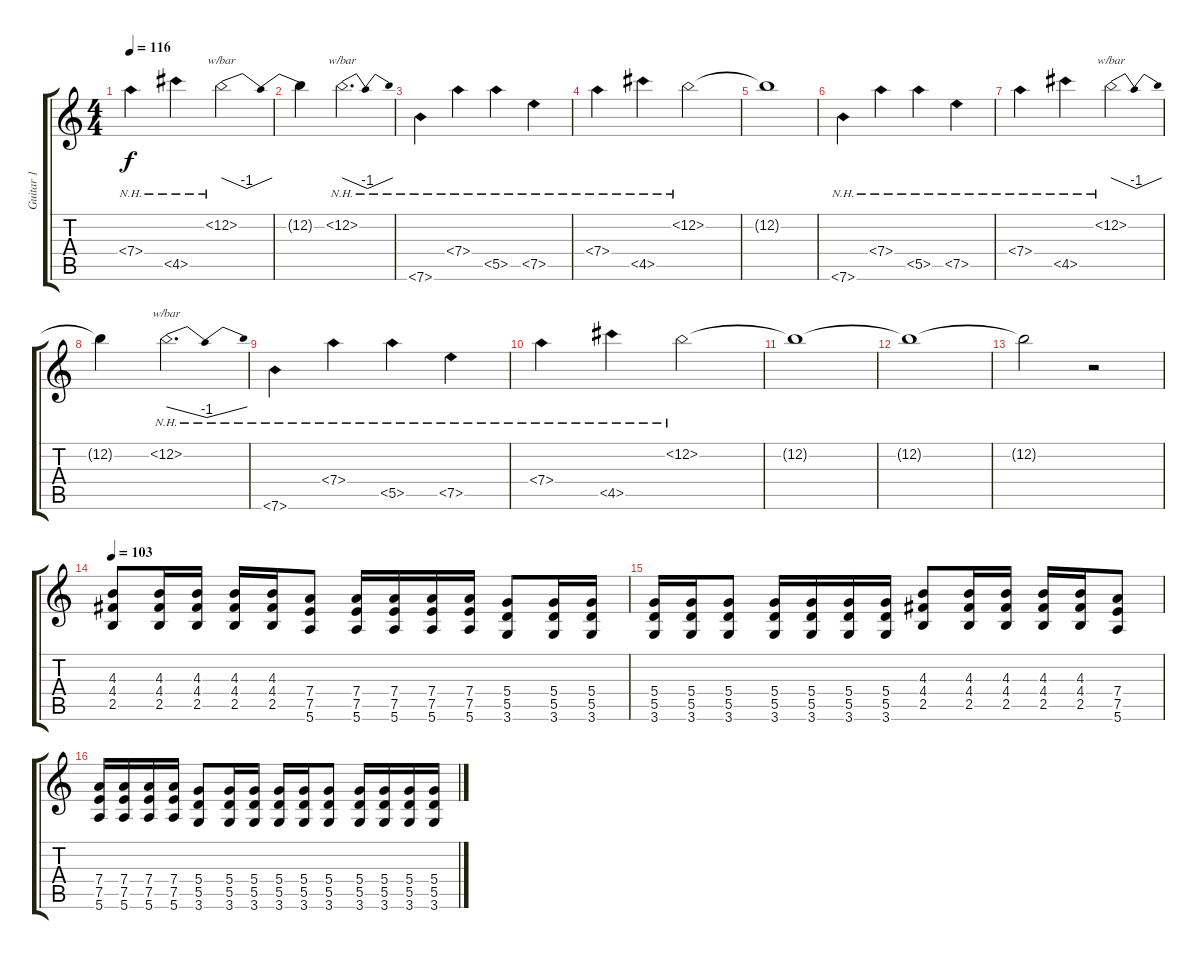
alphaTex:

\track ("Guitar 1" "Guitar 1") {instrument overdrivenguitar}
\staff {score tabs}
\tuning (E4 B3 G3 D3 A2 E2) {hide}
\ts (4 4)
\tempo 116
\clef g2
\ks c
7.4{nh}.4{dy f} 4.5{nh}.4 12.2{nh}.2{tbe (dip default 0 0 30 -4 60 0)} |
12.2{t}.4 12.2{nh}.2{d tbe (dip default 0 0 30 -4 60 0)} |
7.6{nh}.4 7.4{nh}.4 5.5{nh}.4 7.5{nh}.4 |
7.4{nh}.4 4.5{nh}.4 12.2{nh}.2 |
12.2{t}.1 |
7.6{nh}.4 7.4{nh}.4 5.5{nh}.4 7.5{nh}.4 |
7.4{nh}.4 4.5{nh}.4 12.2{nh}.2{tbe (dip default 0 0 30 -4 60 0)} |
12.2{t}.4 12.2{nh}.2{d tbe (dip default 0 0 30 -4 60 0)} |
7.6{nh}.4 7.4{nh}.4 5.5{nh}.4 7.5{nh}.4 |
7.4{nh}.4 4.5{nh}.4 12.2{nh}.2 |
12.2{t}.1 |
12.2{t}.1 |
12.2{t}.2 r.2 |
\tempo 103
(4.3 4.4 2.5).8{instrument overdrivenguitar} (4.3 4.4 2.5).16 (4.3 4.4 2.5).16 (4.3 4.4 2.5).16 (4.3 4.4 2.5).16 (7.4 7.5 5.6).8 (7.4 7.5 5.6).16 (7.4 7.5 5.6).16 (7.4 7.5 5.6).16 (7.4 7.5 5.6).16 (5.4 5.5 3.6).8 (5.4 5.5 3.6).16 (5.4 5.5 3.6).16 |
(5.4 5.5 3.6).16 (5.4 5.5 3.6).16 (5.4 5.5 3.6).8 (5.4 5.5 3.6).16 (5.4 5.5 3.6).16 (5.4 5.5 3.6).16 (5.4 5.5 3.6).16 (4.3 4.4 2.5).8 (4.3 4.4 2.5).16 (4.3 4.4 2.5).16 (4.3 4.4 2.5).16 (4.3 4.4 2.5).16 (7.4 7.5 5.6).8 |
(7.4 7.5 5.6).16 (7.4 7.5 5.6).16 (7.4 7.5 5.6).16 (7.4 7.5 5.6).16 (5.4 5.5 3.6).8 (5.4 5.5 3.6).16 (5.4 5.5 3.6).16 (5.4 5.5 3.6).16 (5.4 5.5 3.6).16 (5.4 5.5 3.6).8 (5.4 5.5 3.6).16 (5.4 5.5 3.6).16 (5.4 5.5 3.6).16 (5.4 5.5 3.6).16
